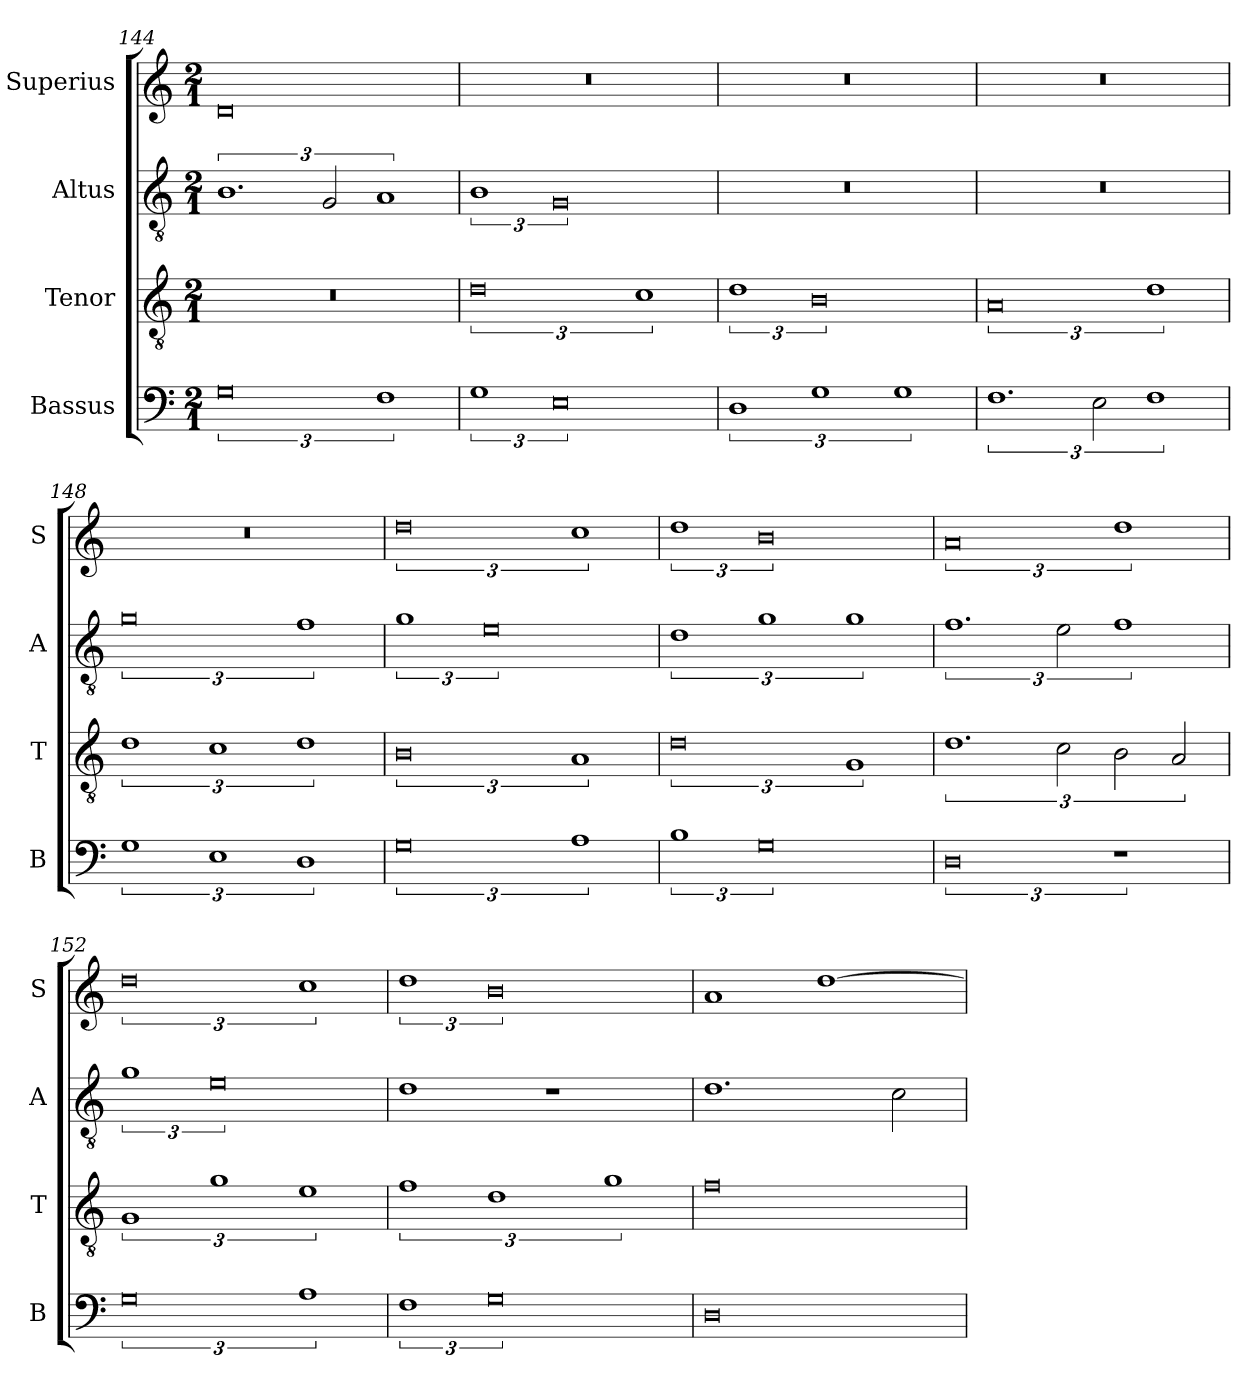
**kern	**kern	**kern	**kern
*part4	*part3	*part2	*part1
*staff4	*staff3	*staff2	*staff1
*I"Bassus	*I"Tenor	*I"Altus	*I"Superius
*I'B	*I'T	*I'A	*I'S
*clefF4	*clefGv2	*clefGv2	*clefG2
*k[]	*k[]	*k[]	*k[]
*M2/1	*M2/1	*M2/1	*M2/1
=144	=144	=144	=144
3%4G	0r	3%2.B	0d
.	.	3G/	.
3%2F	.	3%2A	.
=145	=145	=145	=145
3%2G	3%4d	3%2B	0r
3%4E	.	3%4G	.
.	3%2c	.	.
=146	=146	=146	=146
3%2D	3%2d	0r	0r
3%2G	3%4B	.	.
3%2G	.	.	.
=147	=147	=147	=147
3%2.F	3%4A	0r	0r
3E\	.	.	.
3%2F	3%2d	.	.
=148	=148	=148	=148
3%2G	3%2d	3%4g	0r
3%2E	3%2c	.	.
3%2D	3%2d	3%2f	.
=149	=149	=149	=149
3%4G	3%4B	3%2g	3%4dd
.	.	3%4e	.
3%2A	3%2A	.	3%2cc
=150	=150	=150	=150
3%2B	3%4d	3%2d	3%2dd
3%4G	.	3%2g	3%4b
.	3%2G	3%2g	.
=151	=151	=151	=151
3%4D	3%2.d	3%2.f	3%4a
.	3c\	3e\	.
3%2r	3B\	3%2f	3%2dd
.	3A/	.	.
=152	=152	=152	=152
3%4G	3%2G	3%2g	3%4dd
.	3%2g	3%4e	.
3%2A	3%2e	.	3%2cc
=153	=153	=153	=153
3%2F	3%2f	1d	3%2dd
3%4G	3%2d	.	3%4b
.	.	1r	.
.	3%2g	.	.
=154	=154	=154	=154
0D	0f	1.d	1a
.	.	.	[1dd
.	.	2c\	.
=	=	=	=
*-	*-	*-	*-
